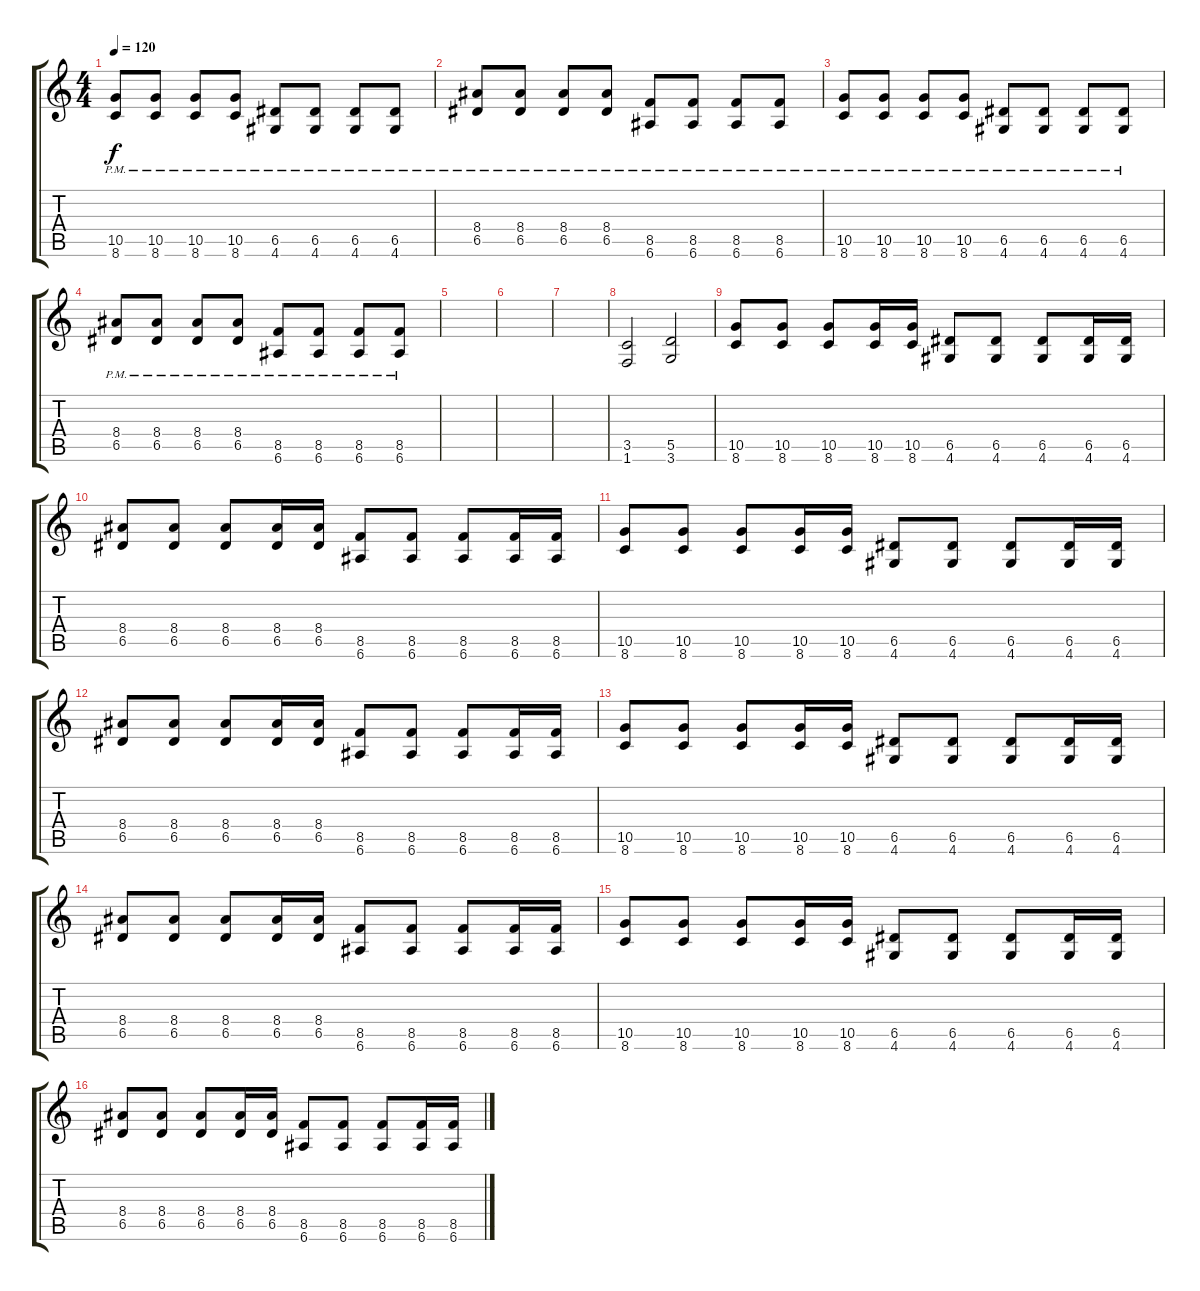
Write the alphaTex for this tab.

\track "" {instrument overdrivenguitar}
\staff {score tabs}
\tuning (E4 B3 G3 D3 A2 E2) {hide}
\ts (4 4)
\tempo 120
\clef g2
\ks c
(10.5{pm} 8.6{pm}).8{dy f} (10.5{pm} 8.6{pm}).8 (10.5{pm} 8.6{pm}).8 (10.5{pm} 8.6{pm}).8 (6.5{pm} 4.6{pm}).8 (6.5{pm} 4.6{pm}).8 (6.5{pm} 4.6{pm}).8 (6.5{pm} 4.6{pm}).8 |
(8.4{pm} 6.5{pm}).8 (8.4{pm} 6.5{pm}).8 (8.4{pm} 6.5{pm}).8 (8.4{pm} 6.5{pm}).8 (8.5{pm} 6.6{pm}).8 (8.5{pm} 6.6{pm}).8 (8.5{pm} 6.6{pm}).8 (8.5{pm} 6.6{pm}).8 |
(10.5{pm} 8.6{pm}).8 (10.5{pm} 8.6{pm}).8 (10.5{pm} 8.6{pm}).8 (10.5{pm} 8.6{pm}).8 (6.5{pm} 4.6{pm}).8 (6.5{pm} 4.6{pm}).8 (6.5{pm} 4.6{pm}).8 (6.5{pm} 4.6{pm}).8 |
(8.4{pm} 6.5{pm}).8 (8.4{pm} 6.5{pm}).8 (8.4{pm} 6.5{pm}).8 (8.4{pm} 6.5{pm}).8 (8.5{pm} 6.6{pm}).8 (8.5{pm} 6.6{pm}).8 (8.5{pm} 6.6{pm}).8 (8.5{pm} 6.6{pm}).8 |
|
|
|
(3.5 1.6).2 (5.5 3.6).2 |
(10.5 8.6).8 (10.5 8.6).8 (10.5 8.6).8 (10.5 8.6).16 (10.5 8.6).16 (6.5 4.6).8 (6.5 4.6).8 (6.5 4.6).8 (6.5 4.6).16 (6.5 4.6).16 |
(8.4 6.5).8 (8.4 6.5).8 (8.4 6.5).8 (8.4 6.5).16 (8.4 6.5).16 (8.5 6.6).8 (8.5 6.6).8 (8.5 6.6).8 (8.5 6.6).16 (8.5 6.6).16 |
(10.5 8.6).8 (10.5 8.6).8 (10.5 8.6).8 (10.5 8.6).16 (10.5 8.6).16 (6.5 4.6).8 (6.5 4.6).8 (6.5 4.6).8 (6.5 4.6).16 (6.5 4.6).16 |
(8.4 6.5).8 (8.4 6.5).8 (8.4 6.5).8 (8.4 6.5).16 (8.4 6.5).16 (8.5 6.6).8 (8.5 6.6).8 (8.5 6.6).8 (8.5 6.6).16 (8.5 6.6).16 |
(10.5 8.6).8 (10.5 8.6).8 (10.5 8.6).8 (10.5 8.6).16 (10.5 8.6).16 (6.5 4.6).8 (6.5 4.6).8 (6.5 4.6).8 (6.5 4.6).16 (6.5 4.6).16 |
(8.4 6.5).8 (8.4 6.5).8 (8.4 6.5).8 (8.4 6.5).16 (8.4 6.5).16 (8.5 6.6).8 (8.5 6.6).8 (8.5 6.6).8 (8.5 6.6).16 (8.5 6.6).16 |
(10.5 8.6).8 (10.5 8.6).8 (10.5 8.6).8 (10.5 8.6).16 (10.5 8.6).16 (6.5 4.6).8 (6.5 4.6).8 (6.5 4.6).8 (6.5 4.6).16 (6.5 4.6).16 |
(8.4 6.5).8 (8.4 6.5).8 (8.4 6.5).8 (8.4 6.5).16 (8.4 6.5).16 (8.5 6.6).8 (8.5 6.6).8 (8.5 6.6).8 (8.5 6.6).16 (8.5 6.6).16
